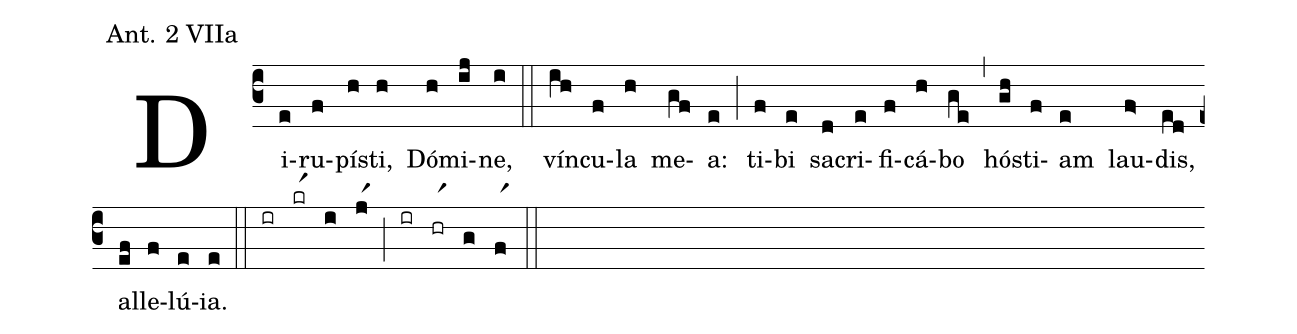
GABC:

annotation: Ant. 2 VIIa;
%%
(c3)Di(e)ru(f)pí(h)sti,(h) Dó(h)mi(ij)ne,(i) (::) vín(ih)cu(f)la(h) me(gf)a:(e) (;) ti(f)bi(e) sa(d)cri(e)fi(f)cá(h)bo(ge) (,) hó(gh)sti(f)am(e) lau(f>)dis,(ed) al(ef)le(f)lú(e)ia.(e) (::) (ir)(krr1)(i)(jr1)(;)(ir)(hrr1)(g)(fr1)(::)
